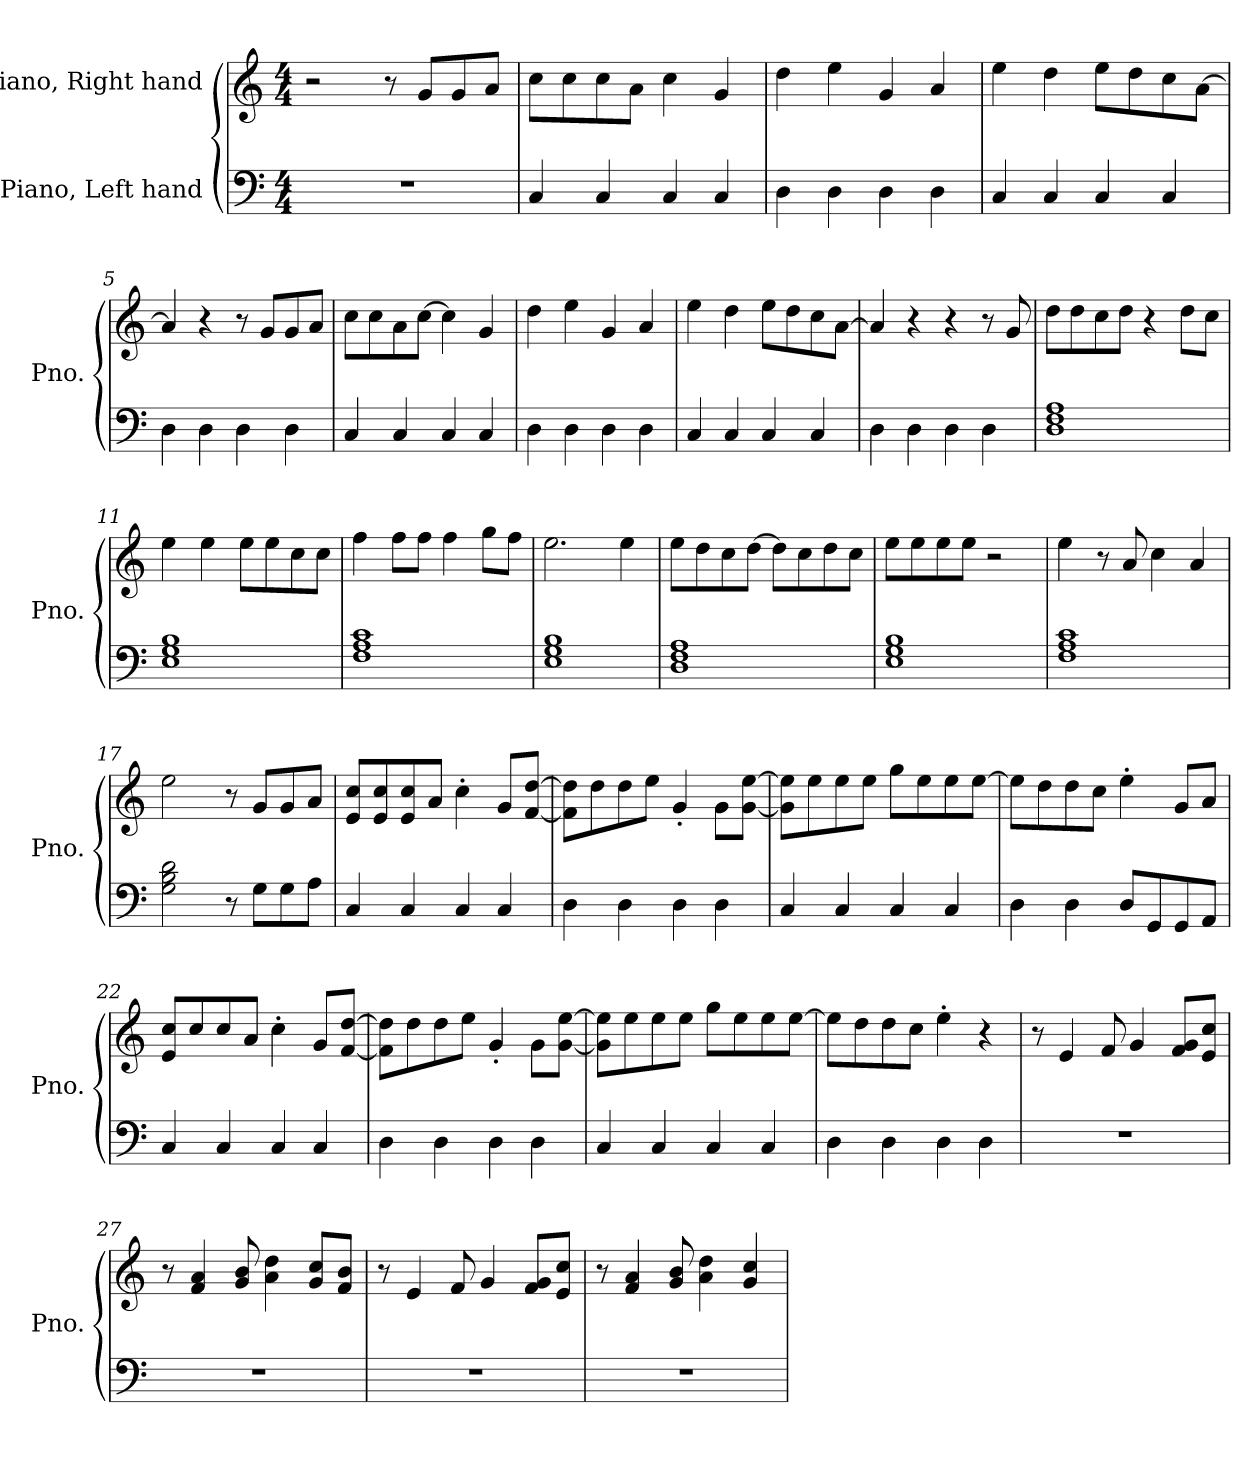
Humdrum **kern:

**kern	**kern
*part2	*part1
*staff2	*staff1
*I"Piano, Left hand	*I"Piano, Right hand
*I'Pno.	*I'Pno.
*clefF4	*clefG2
*k[]	*k[]
*M4/4	*M4/4
*MM120	*MM120
=1	=1
1r	2r
.	8r
.	8g/L
.	8g/
.	8a/J
=2	=2
4C/	8cc\L
.	8cc\
4C/	8cc\
.	8a\J
4C/	4cc\
4C/	4g/
=3	=3
4D\	4dd\
4D\	4ee\
4D\	4g/
4D\	4a/
=4	=4
4C/	4ee\
4C/	4dd\
4C/	8ee\L
.	8dd\
4C/	8cc\
.	[8a\J
=5	=5
4D\	4a/]
4D\	4r
4D\	8r
.	8g/L
4D\	8g/
.	8a/J
=6	=6
4C/	8cc\L
.	8cc\
4C/	8a\
.	[8cc\J
4C/	4cc\]
4C/	4g/
!!LO:LB:g=z
=7	=7
4D\	4dd\
4D\	4ee\
4D\	4g/
4D\	4a/
=8	=8
4C/	4ee\
4C/	4dd\
4C/	8ee\L
.	8dd\
4C/	8cc\
.	[8a\J
=9	=9
4D\	4a/]
4D\	4r
4D\	4r
4D\	8r
.	8g/
=10	=10
1D 1F 1A	8dd\L
.	8dd\
.	8cc\
.	8dd\J
.	4r
.	8dd\L
.	8cc\J
=11	=11
1E 1G 1B	4ee\
.	4ee\
.	8ee\L
.	8ee\
.	8cc\
.	8cc\J
=12	=12
1F 1A 1c	4ff\
.	8ff\L
.	8ff\J
.	4ff\
.	8gg\L
.	8ff\J
=13	=13
1E 1G 1B	2.ee\
.	4ee\
!!LO:LB:g=z
=14	=14
1D 1F 1A	8ee\L
.	8dd\
.	8cc\
.	[8dd\J
.	8dd\L]
.	8cc\
.	8dd\
.	8cc\J
=15	=15
1E 1G 1B	8ee\L
.	8ee\
.	8ee\
.	8ee\J
.	2r
=16	=16
1F 1A 1c	4ee\
.	8r
.	8a/
.	4cc\
.	4a/
=17	=17
2G\ 2B\ 2d\	2ee\
8r	8r
8G\L	8g/L
8G\	8g/
8A\J	8a/J
=18	=18
4C/	8e/ 8cc/L
.	8e/ 8cc/
4C/	8e/ 8cc/
.	8a/J
4C/	4cc'\
4C/	8g/L
.	[8f/ [8dd/J
=19	=19
4D\	8f\] 8dd\]L
.	8dd\
4D\	8dd\
.	8ee\J
4D\	4g'/
4D\	8g\L
.	[8g\ [8ee\J
!!LO:LB:g=z
=20	=20
4C/	8g\] 8ee\]L
.	8ee\
4C/	8ee\
.	8ee\J
4C/	8gg\L
.	8ee\
4C/	8ee\
.	[8ee\J
=21	=21
4D\	8ee\L]
.	8dd\
4D\	8dd\
.	8cc\J
8D/L	4ee'\
8GG/	.
8GG/	8g/L
8AA/J	8a/J
=22	=22
4C/	8e/ 8cc/L
.	8cc/
4C/	8cc/
.	8a/J
4C/	4cc'\
4C/	8g/L
.	[8f/ [8dd/J
=23	=23
4D\	8f\] 8dd\]L
.	8dd\
4D\	8dd\
.	8ee\J
4D\	4g'/
4D\	8g\L
.	[8g\ [8ee\J
=24	=24
4C/	8g\] 8ee\]L
.	8ee\
4C/	8ee\
.	8ee\J
4C/	8gg\L
.	8ee\
4C/	8ee\
.	[8ee\J
!!LO:LB:g=z
=25	=25
4D\	8ee\L]
.	8dd\
4D\	8dd\
.	8cc\J
4D\	4ee'\
4D\	4r
=26	=26
1r	8r
.	4e/
.	8f/
.	4g/
.	8f/ 8g/L
.	8e/ 8cc/J
=27	=27
1r	8r
.	4f/ 4a/
.	8g/ 8b/
.	4a\ 4dd\
.	8g/ 8cc/L
.	8f/ 8b/J
=28	=28
1r	8r
.	4e/
.	8f/
.	4g/
.	8f/ 8g/L
.	8e/ 8cc/J
=29	=29
1r	8r
.	4f/ 4a/
.	8g/ 8b/
.	4a\ 4dd\
.	4g/ 4cc/
=	=
*-	*-
